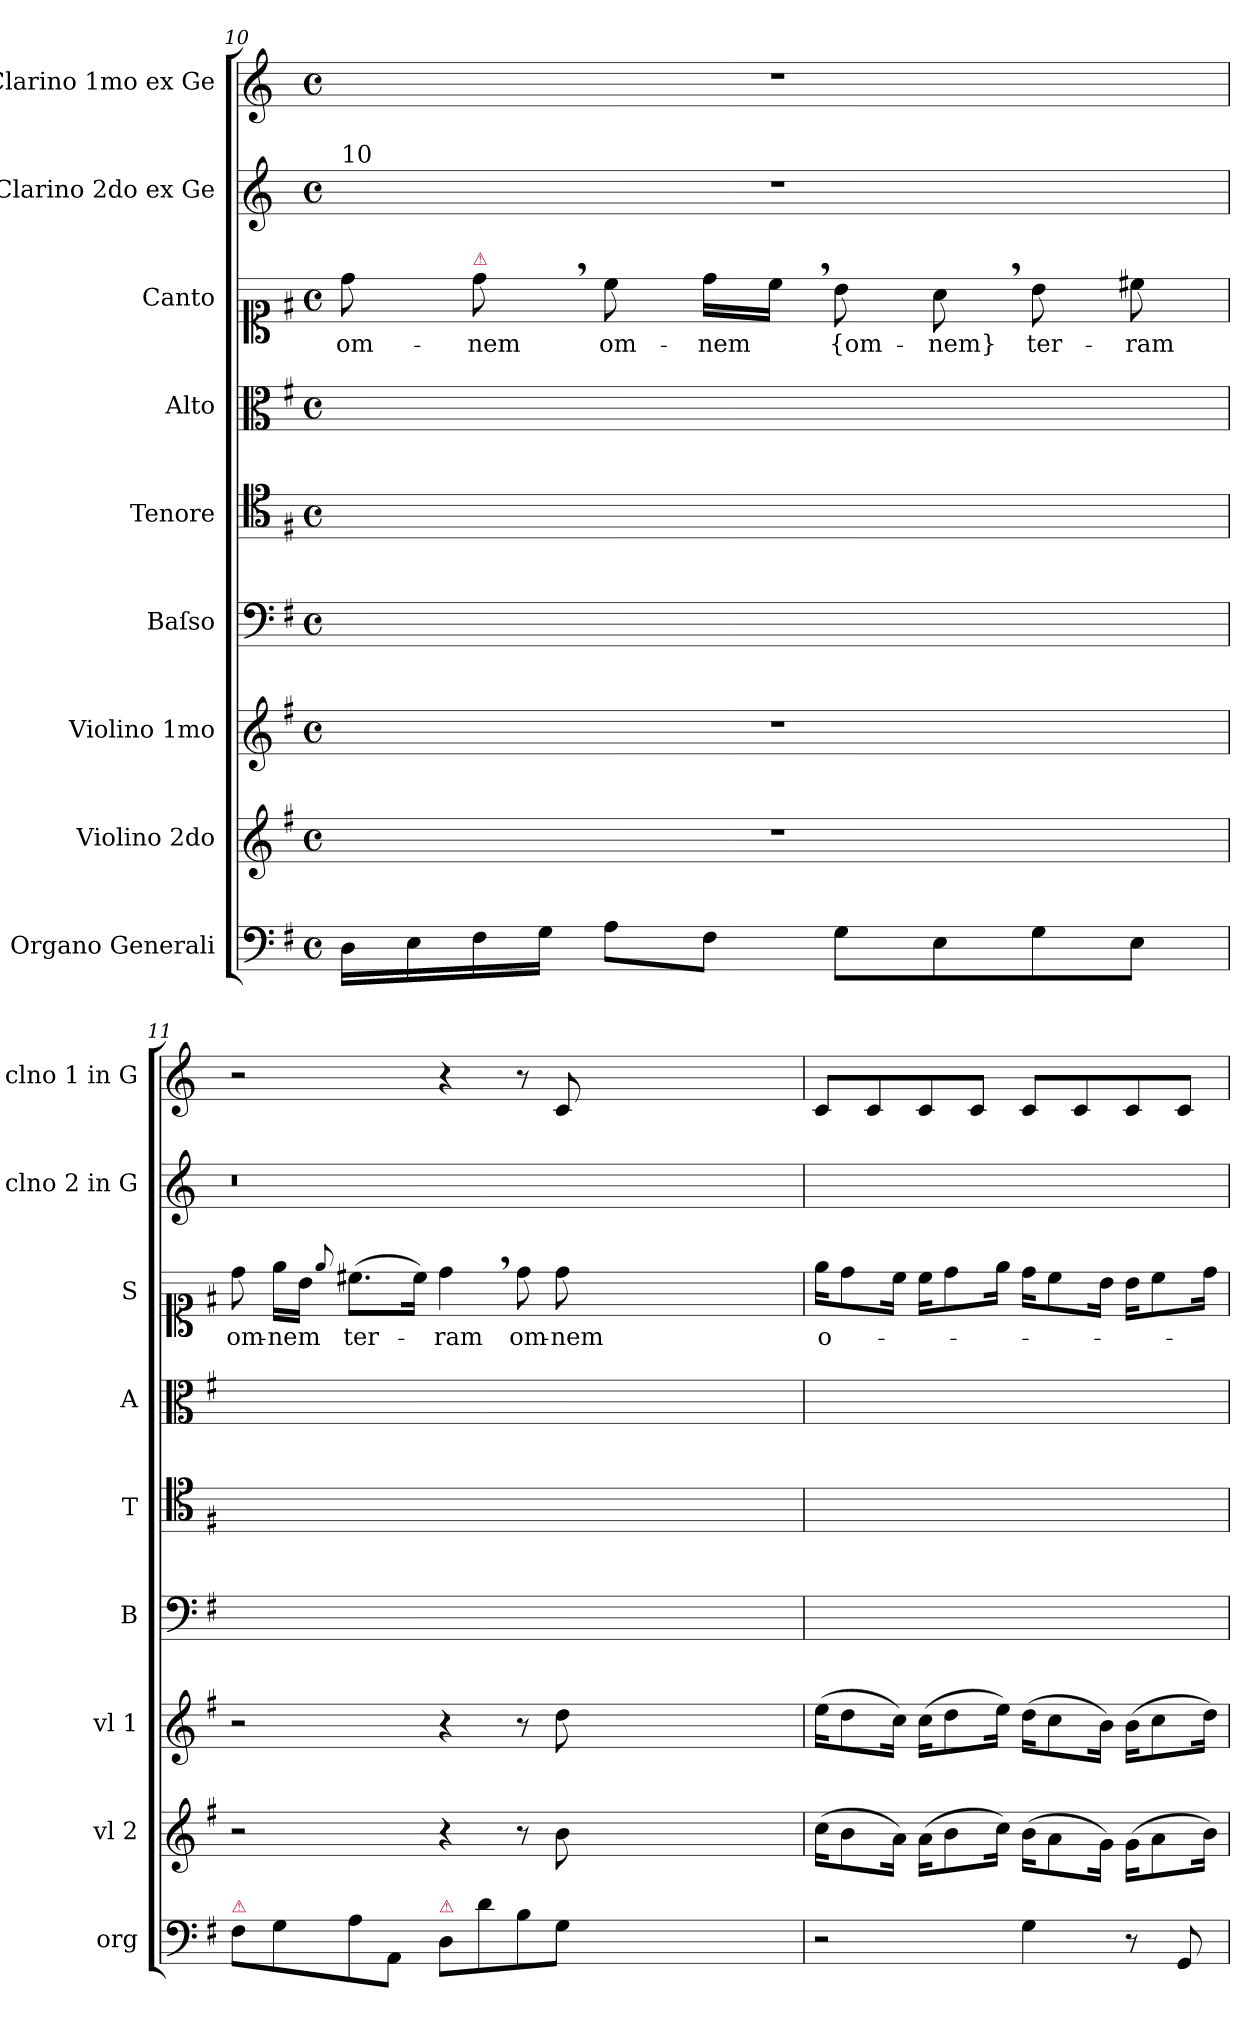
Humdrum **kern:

**kern	**kern	**kern	**kern	**kern	**kern	**kern	**text	**kern	**kern	**dynam
*part9	*part8	*part7	*part6	*part5	*part4	*part3	*part3	*part2	*part1	*part1
*staff9	*staff8	*staff7	*staff6	*staff5	*staff4	*staff3	*staff3	*staff2	*staff1	*staff1
*I"Organo Generali	*I"Violino 2do	*I"Violino 1mo	*I"Baſso	*I"Tenore	*I"Alto	*I"Canto	*	*I"Clarino 2do ex Ge	*I"Clarino 1mo ex Ge	*
*I'org	*I'vl 2	*I'vl 1	*I'B	*I'T	*I'A	*I'S	*	*I'clno 2 in G	*I'clno 1 in G	*
*clefF4	*clefG2	*clefG2	*clefF4	*clefC4	*clefC3	*clefC1	*	*clefG2	*clefG2	*
*	*	*	*	*	*	*	*	*ITrd3c5	*ITrd3c5	*
*k[f#]	*k[f#]	*k[f#]	*k[f#]	*k[f#]	*k[f#]	*k[f#]	*	*k[f#]	*k[f#]	*
*M4/4	*M4/4	*M4/4	*M4/4	*M4/4	*M4/4	*M4/4	*	*M4/4	*M4/4	*
*met(c)	*met(c)	*met(c)	*met(c)	*met(c)	*met(c)	*met(c)	*	*met(c)	*met(c)	*
=10	=10	=10	=10	=10	=10	=10	=10	=10	=10	=10
!	!	!	!	!	!	!	!	!LO:TX:a:t=10	!	!
16D\LL	1r	1r	1ryy	1ryy	1ryy	8dd\	om-	1r	1r	.
16E\	.	.	.	.	.	.	.	.	.	.
!	!	!	!	!	!	!LO:TX:a:color=crimson:t=⚠	!	!	!	!
16F#\	.	.	.	.	.	8dd,\	-nem	.	.	.
16G\JJ	.	.	.	.	.	.	.	.	.	.
8A\L	.	.	.	.	.	8cc\	om-	.	.	.
8F#\J	.	.	.	.	.	16dd\LL	-nem	.	.	.
.	.	.	.	.	.	16cc,\JJ	.	.	.	.
8G\L	.	.	.	.	.	8b\	{om-	.	.	.
8E\	.	.	.	.	.	8a,\	-nem}	.	.	.
8G\	.	.	.	.	.	8b\	ter-	.	.	.
8E\J	.	.	.	.	.	8cc#X\	-ram	.	.	.
=11	=11	=11	=11	=11	=11	=11	=11	=11	=11	=11
!LO:TX:a:color=crimson:t=⚠	!	!	!	!	!	!	!	!	!	!
8F#\L	2r	2r	0.ryy	0.ryy	0.ryy	8dd\	om-	0.r	2r	.
8G\	.	.	.	.	.	16ee\LL	-nem	.	.	.
.	.	.	.	.	.	16b\JJ	.	.	.	.
.	.	.	.	.	.	8qqee/	.	.	.	.
8A\	.	.	.	.	.	(8.cc#X\L	ter-	.	.	.
8AA/J	.	.	.	.	.	.	.	.	.	.
.	.	.	.	.	.	16cc#\Jk)	.	.	.	.
!LO:TX:a:color=crimson:t=⚠	!	!	!	!	!	!	!	!	!	!
8D/L	4r	4r	.	.	.	4dd,\	-ram	.	4r	.
8d\	.	.	.	.	.	.	.	.	.	.
!	!	!	!	!	!	!	!	!	!	!LO:DY:a
8B\	8r	8r	.	.	.	8dd\	om-	.	8r	P&colon;
8G\J	8b\	8dd\	.	.	.	8dd\	-nem	.	8G/	.
0ryy	0ryy	0ryy	.	.	.	0ryy	.	.	0ryy	.
=12	=12	=12	=12	=12	=12	=12	=12	=12	=12	=12
2r	(16cc\KL	(16ee\KL	1ryy	1ryy	1ryy	16ee\KL	o-	1ryy	8G/L	.
.	8b\	8dd\	.	.	.	8dd\	.	.	.	.
.	.	.	.	.	.	.	.	.	8G/	.
.	16a\Jk)	16cc\Jk)	.	.	.	16cc\Jk	.	.	.	.
.	(16a\KL	(16cc\KL	.	.	.	16cc\KL	.	.	8G/	.
.	8b\	8dd\	.	.	.	8dd\	.	.	.	.
.	.	.	.	.	.	.	.	.	8G/J	.
.	16cc\Jk)	16ee\Jk)	.	.	.	16ee\Jk	.	.	.	.
4G\	(16b\KL	(16dd\KL	.	.	.	16dd\KL	.	.	8G/L	.
.	8a\	8cc\	.	.	.	8cc\	.	.	.	.
.	.	.	.	.	.	.	.	.	8G/	.
.	16g\Jk)	16b\Jk)	.	.	.	16b\Jk	.	.	.	.
8r	(16g\KL	(16b\KL	.	.	.	16b\KL	.	.	8G/	.
.	8a\	8cc\	.	.	.	8cc\	.	.	.	.
8GG/	.	.	.	.	.	.	.	.	8G/J	.
.	16b\Jk)	16dd\Jk)	.	.	.	16dd\Jk	.	.	.	.
=	=	=	=	=	=	=	=	=	=	=
*-	*-	*-	*-	*-	*-	*-	*-	*-	*-	*-
